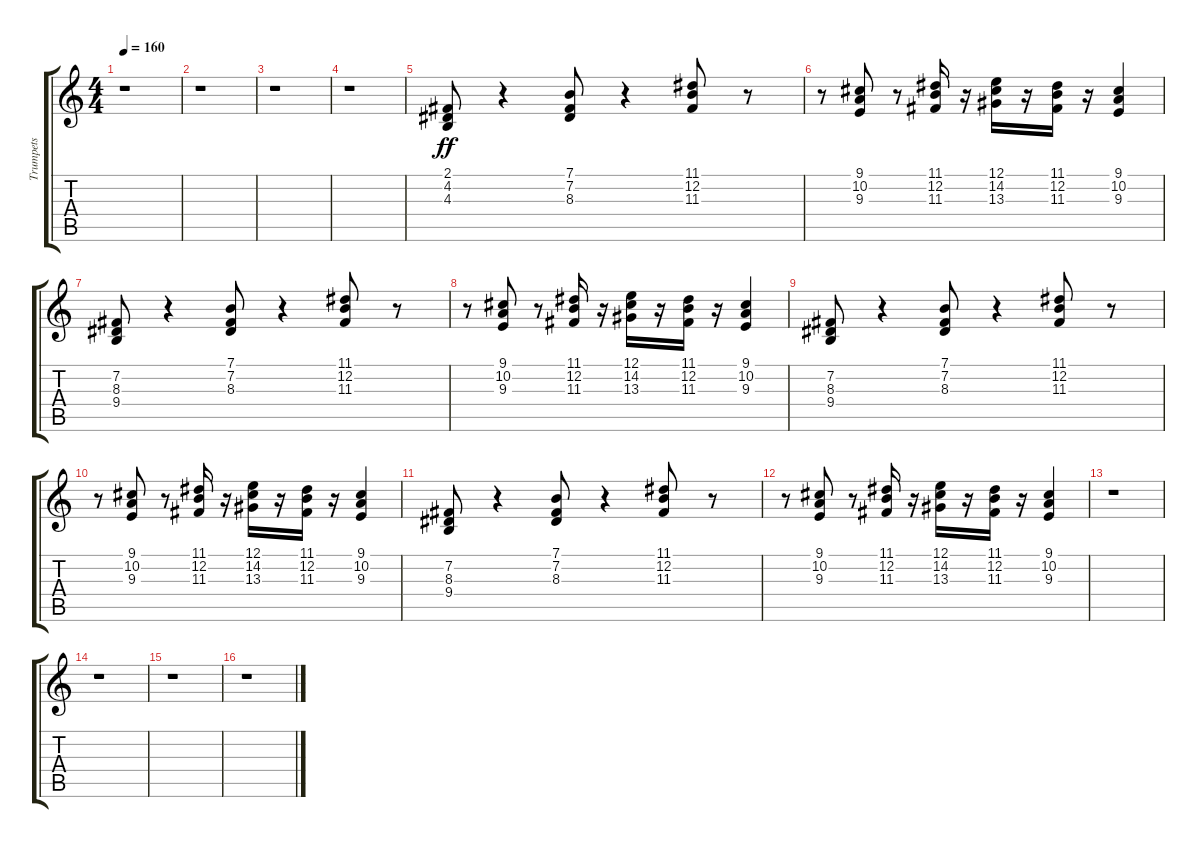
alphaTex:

\track ("Trumpets" "Trumpets") {instrument trumpet}
\staff {score tabs}
\tuning (E4 B3 G3 D3 A2 E2) {hide}
\ts (4 4)
\tempo 160
\clef g2
\ks c
r.1{dy f} |
r.1 |
r.1 |
r.1 |
(2.1 4.2 4.3).8{dy ff} r.4 (7.1 7.2 8.3).8 r.4 (11.1 12.2 11.3).8 r.8 |
r.8 (9.1 10.2 9.3).8 r.8 (11.1 12.2 11.3).16 r.16 (12.1 14.2 13.3).16 r.16 (11.1 12.2 11.3).16 r.16 (9.1 10.2 9.3).4 |
(7.2 8.3 9.4).8 r.4 (7.1 7.2 8.3).8 r.4 (11.1 12.2 11.3).8 r.8 |
r.8 (9.1 10.2 9.3).8 r.8 (11.1 12.2 11.3).16 r.16 (12.1 14.2 13.3).16 r.16 (11.1 12.2 11.3).16 r.16 (9.1 10.2 9.3).4 |
(7.2 8.3 9.4).8 r.4 (7.1 7.2 8.3).8 r.4 (11.1 12.2 11.3).8 r.8 |
r.8 (9.1 10.2 9.3).8 r.8 (11.1 12.2 11.3).16 r.16 (12.1 14.2 13.3).16 r.16 (11.1 12.2 11.3).16 r.16 (9.1 10.2 9.3).4 |
(7.2 8.3 9.4).8 r.4 (7.1 7.2 8.3).8 r.4 (11.1 12.2 11.3).8 r.8 |
r.8 (9.1 10.2 9.3).8 r.8 (11.1 12.2 11.3).16 r.16 (12.1 14.2 13.3).16 r.16 (11.1 12.2 11.3).16 r.16 (9.1 10.2 9.3).4 |
r.1 |
r.1 |
r.1 |
r.1
